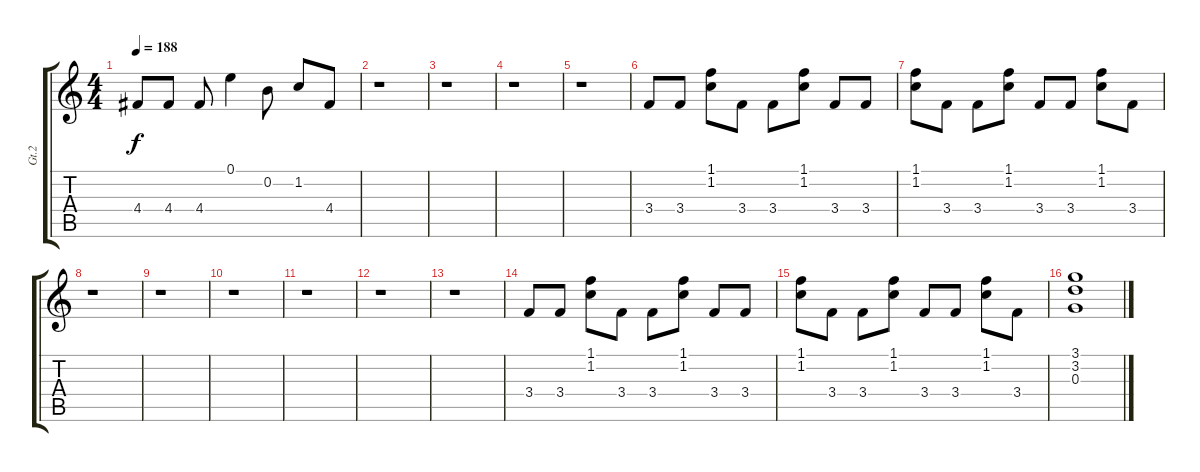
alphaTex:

\track ("Gt.2" "Gt.2") {instrument distortionguitar}
\staff {score tabs}
\tuning (E4 B3 G3 D3 A2 E2) {hide}
\ts (4 4)
\tempo 188
\clef g2
\ks c
4.4.8{dy f} 4.4.8 4.4.8 0.1.4 0.2.8 1.2.8 4.4.8 |
r.1 |
r.1 |
r.1 |
r.1 |
3.4.8 3.4.8 (1.1 1.2).8 3.4.8 3.4.8 (1.1 1.2).8 3.4.8 3.4.8 |
(1.1 1.2).8 3.4.8 3.4.8 (1.1 1.2).8 3.4.8 3.4.8 (1.1 1.2).8 3.4.8 |
r.1 |
r.1 |
r.1 |
r.1 |
r.1 |
r.1 |
3.4.8 3.4.8 (1.1 1.2).8 3.4.8 3.4.8 (1.1 1.2).8 3.4.8 3.4.8 |
(1.1 1.2).8 3.4.8 3.4.8 (1.1 1.2).8 3.4.8 3.4.8 (1.1 1.2).8 3.4.8 |
(3.1 3.2 0.3).1
